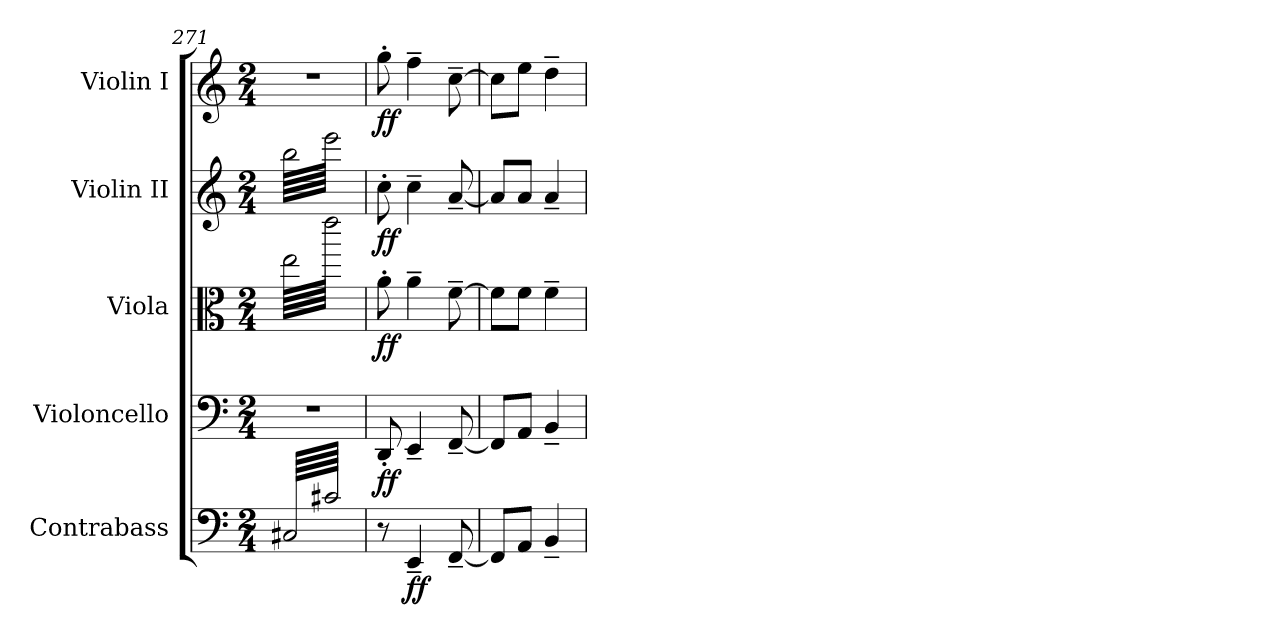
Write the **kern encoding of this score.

**kern	**dynam	**kern	**dynam	**kern	**dynam	**kern	**dynam	**kern	**dynam
*part5	*part5	*part4	*part4	*part3	*part3	*part2	*part2	*part1	*part1
*staff5	*staff5	*staff4	*staff4	*staff3	*staff3	*staff2	*staff2	*staff1	*staff1
*I"Contrabass	*	*I"Violoncello	*	*I"Viola	*	*I"Violin II	*	*I"Violin I	*
*I'Cb.	*	*I'Vc.	*	*I'Vla.	*	*I'Vln. II	*	*I'Vln. I	*
*clefF4	*	*clefF4	*	*clefC3	*	*clefG2	*	*clefG2	*
*ITrd7c12	*	*	*	*	*	*	*	*	*
*k[]	*	*k[]	*	*k[]	*	*k[]	*	*k[]	*
*M2/4	*	*M2/4	*	*M2/4	*	*M2/4	*	*M2/4	*
=271	=271	=271	=271	=271	=271	=271	=271	=271	=271
*tremolo	*	*	*	*	*	*	*	*	*
*	*	*	*	*tremolo	*	*	*	*	*
*	*	*	*	*	*	*tremolo	*	*	*
64CC#X/LLLL	.	2r	.	64ee\LLLL	.	64bb\LLLL	.	2r	.
64C#X\	.	.	.	64eee\	.	64eee\	.	.	.
64CC#X/	.	.	.	64ee\	.	64bb\	.	.	.
64C#X\	.	.	.	64eee\	.	64eee\	.	.	.
64CC#X/	.	.	.	64ee\	.	64bb\	.	.	.
64C#X\	.	.	.	64eee\	.	64eee\	.	.	.
64CC#X/	.	.	.	64ee\	.	64bb\	.	.	.
64C#X\	.	.	.	64eee\	.	64eee\	.	.	.
64CC#X/	.	.	.	64ee\	.	64bb\	.	.	.
64C#X\	.	.	.	64eee\	.	64eee\	.	.	.
64CC#X/	.	.	.	64ee\	.	64bb\	.	.	.
64C#X\	.	.	.	64eee\	.	64eee\	.	.	.
64CC#X/	.	.	.	64ee\	.	64bb\	.	.	.
64C#X\	.	.	.	64eee\	.	64eee\	.	.	.
64CC#X/	.	.	.	64ee\	.	64bb\	.	.	.
64C#X\	.	.	.	64eee\	.	64eee\	.	.	.
64CC#X/	.	.	.	64ee\	.	64bb\	.	.	.
64C#X\	.	.	.	64eee\	.	64eee\	.	.	.
64CC#X/	.	.	.	64ee\	.	64bb\	.	.	.
64C#X\	.	.	.	64eee\	.	64eee\	.	.	.
64CC#X/	.	.	.	64ee\	.	64bb\	.	.	.
64C#X\	.	.	.	64eee\	.	64eee\	.	.	.
64CC#X/	.	.	.	64ee\	.	64bb\	.	.	.
64C#X\	.	.	.	64eee\	.	64eee\	.	.	.
64CC#X/	.	.	.	64ee\	.	64bb\	.	.	.
64C#X\	.	.	.	64eee\	.	64eee\	.	.	.
64CC#X/	.	.	.	64ee\	.	64bb\	.	.	.
64C#X\	.	.	.	64eee\	.	64eee\	.	.	.
64CC#X/	.	.	.	64ee\	.	64bb\	.	.	.
64C#X\	.	.	.	64eee\	.	64eee\	.	.	.
64CC#X/	.	.	.	64ee\	.	64bb\	.	.	.
64C#X\JJJJ	.	.	.	64eee\JJJJ	.	64eee\JJJJ	.	.	.
*	*	*	*	*	*	*Xtremolo	*	*	*
*	*	*	*	*Xtremolo	*	*	*	*	*
*Xtremolo	*	*	*	*	*	*	*	*	*
=272	=272	=272	=272	=272	=272	=272	=272	=272	=272
!	!	!	!LO:DY:b	!	!LO:DY:b	!	!LO:DY:b	!	!LO:DY:b
8r	.	8DD'/	ff	8a'\	ff	8cc'\	ff	8gg'\	ff
.	.	.	.	.	.	.	.	.	.
.	.	.	.	.	.	.	.	.	.
.	.	.	.	.	.	.	.	.	.
.	.	.	.	.	.	.	.	.	.
.	.	.	.	.	.	.	.	.	.
.	.	.	.	.	.	.	.	.	.
.	.	.	.	.	.	.	.	.	.
!	!LO:DY:b	!	!	!	!	!	!	!	!
4EEE~/	ff	4EE~/	.	4a~\	.	4cc~\	.	4ff~\	.
.	.	.	.	.	.	.	.	.	.
.	.	.	.	.	.	.	.	.	.
.	.	.	.	.	.	.	.	.	.
.	.	.	.	.	.	.	.	.	.
.	.	.	.	.	.	.	.	.	.
.	.	.	.	.	.	.	.	.	.
.	.	.	.	.	.	.	.	.	.
[8FFF~/	.	[8FF~/	.	[8f~\	.	[8a~/	.	[8cc~\	.
=273	=273	=273	=273	=273	=273	=273	=273	=273	=273
8FFF/L]	.	8FF/L]	.	8f\L]	.	8a/L]	.	8cc\L]	.
8AAA/J	.	8AA/J	.	8f\J	.	8a/J	.	8ee\J	.
4BBB~/	.	4BB~/	.	4f~\	.	4a~/	.	4dd~\	.
=	=	=	=	=	=	=	=	=	=
*-	*-	*-	*-	*-	*-	*-	*-	*-	*-
